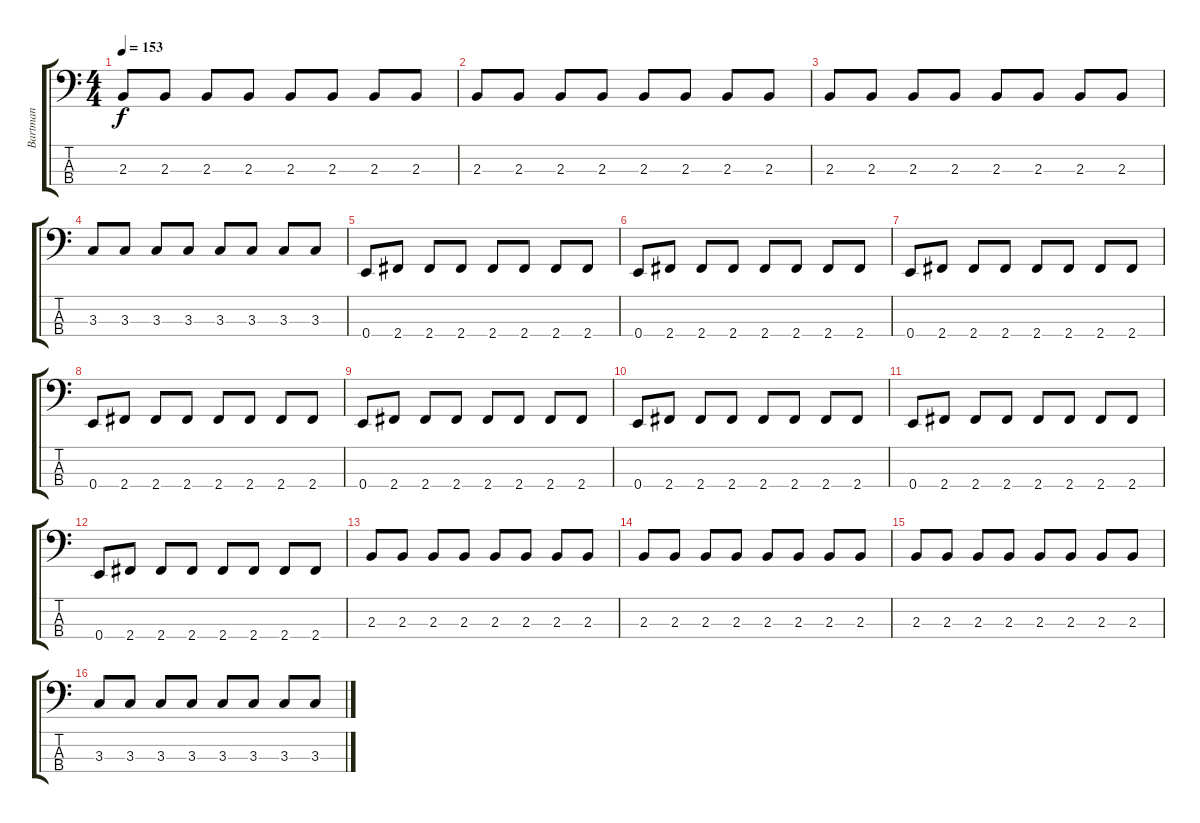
\track ("Bartman" "Bartman") {instrument electricbasspick}
\staff {score tabs}
\tuning (G2 D2 A1 E1) {hide}
\ts (4 4)
\tempo 153
\clef f4
\ks c
2.3.8{dy f} 2.3.8 2.3.8 2.3.8 2.3.8 2.3.8 2.3.8 2.3.8 |
2.3.8 2.3.8 2.3.8 2.3.8 2.3.8 2.3.8 2.3.8 2.3.8 |
2.3.8 2.3.8 2.3.8 2.3.8 2.3.8 2.3.8 2.3.8 2.3.8 |
3.3.8 3.3.8 3.3.8 3.3.8 3.3.8 3.3.8 3.3.8 3.3.8 |
0.4.8 2.4.8 2.4.8 2.4.8 2.4.8 2.4.8 2.4.8 2.4.8 |
0.4.8 2.4.8 2.4.8 2.4.8 2.4.8 2.4.8 2.4.8 2.4.8 |
0.4.8 2.4.8 2.4.8 2.4.8 2.4.8 2.4.8 2.4.8 2.4.8 |
0.4.8 2.4.8 2.4.8 2.4.8 2.4.8 2.4.8 2.4.8 2.4.8 |
0.4.8 2.4.8 2.4.8 2.4.8 2.4.8 2.4.8 2.4.8 2.4.8 |
0.4.8 2.4.8 2.4.8 2.4.8 2.4.8 2.4.8 2.4.8 2.4.8 |
0.4.8 2.4.8 2.4.8 2.4.8 2.4.8 2.4.8 2.4.8 2.4.8 |
0.4.8 2.4.8 2.4.8 2.4.8 2.4.8 2.4.8 2.4.8 2.4.8 |
2.3.8 2.3.8 2.3.8 2.3.8 2.3.8 2.3.8 2.3.8 2.3.8 |
2.3.8 2.3.8 2.3.8 2.3.8 2.3.8 2.3.8 2.3.8 2.3.8 |
2.3.8 2.3.8 2.3.8 2.3.8 2.3.8 2.3.8 2.3.8 2.3.8 |
3.3.8 3.3.8 3.3.8 3.3.8 3.3.8 3.3.8 3.3.8 3.3.8
